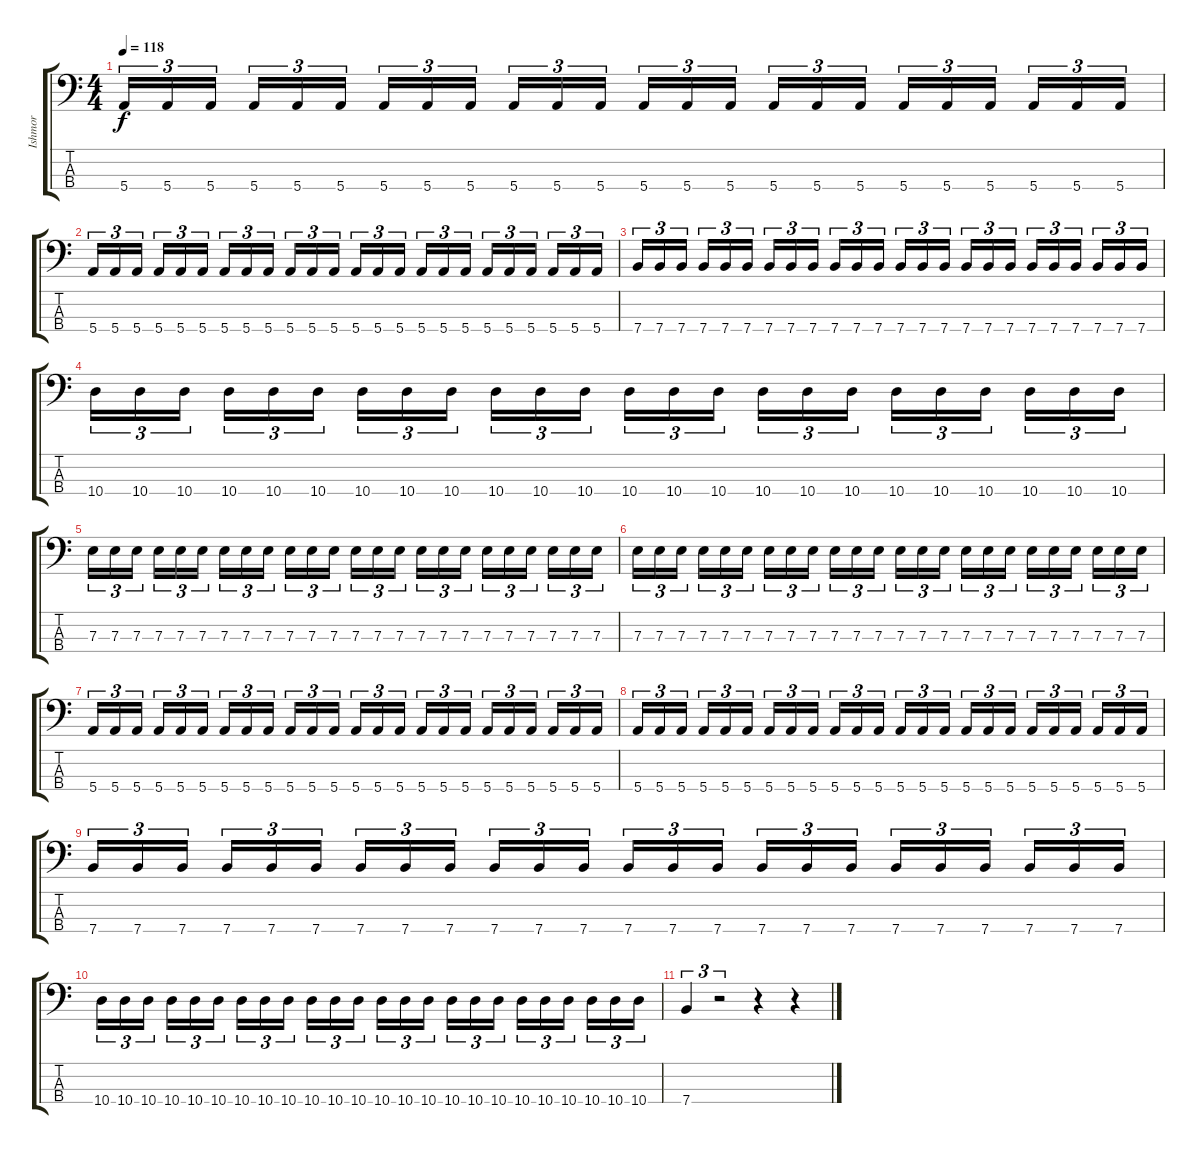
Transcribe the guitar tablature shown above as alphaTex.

\track ("Ishmor" "Ishmor") {instrument electricbasspick}
\staff {score tabs}
\tuning (G2 D2 A1 E1) {hide}
\ts (4 4)
\tempo 118
\clef f4
\ks c
5.4.16{tu (3 2) dy f} 5.4.16{tu (3 2)} 5.4.16{tu (3 2)} 5.4.16{tu (3 2)} 5.4.16{tu (3 2)} 5.4.16{tu (3 2)} 5.4.16{tu (3 2)} 5.4.16{tu (3 2)} 5.4.16{tu (3 2)} 5.4.16{tu (3 2)} 5.4.16{tu (3 2)} 5.4.16{tu (3 2)} 5.4.16{tu (3 2)} 5.4.16{tu (3 2)} 5.4.16{tu (3 2)} 5.4.16{tu (3 2)} 5.4.16{tu (3 2)} 5.4.16{tu (3 2)} 5.4.16{tu (3 2)} 5.4.16{tu (3 2)} 5.4.16{tu (3 2)} 5.4.16{tu (3 2)} 5.4.16{tu (3 2)} 5.4.16{tu (3 2)} |
5.4.16{tu (3 2)} 5.4.16{tu (3 2)} 5.4.16{tu (3 2)} 5.4.16{tu (3 2)} 5.4.16{tu (3 2)} 5.4.16{tu (3 2)} 5.4.16{tu (3 2)} 5.4.16{tu (3 2)} 5.4.16{tu (3 2)} 5.4.16{tu (3 2)} 5.4.16{tu (3 2)} 5.4.16{tu (3 2)} 5.4.16{tu (3 2)} 5.4.16{tu (3 2)} 5.4.16{tu (3 2)} 5.4.16{tu (3 2)} 5.4.16{tu (3 2)} 5.4.16{tu (3 2)} 5.4.16{tu (3 2)} 5.4.16{tu (3 2)} 5.4.16{tu (3 2)} 5.4.16{tu (3 2)} 5.4.16{tu (3 2)} 5.4.16{tu (3 2)} |
7.4.16{tu (3 2)} 7.4.16{tu (3 2)} 7.4.16{tu (3 2)} 7.4.16{tu (3 2)} 7.4.16{tu (3 2)} 7.4.16{tu (3 2)} 7.4.16{tu (3 2)} 7.4.16{tu (3 2)} 7.4.16{tu (3 2)} 7.4.16{tu (3 2)} 7.4.16{tu (3 2)} 7.4.16{tu (3 2)} 7.4.16{tu (3 2)} 7.4.16{tu (3 2)} 7.4.16{tu (3 2)} 7.4.16{tu (3 2)} 7.4.16{tu (3 2)} 7.4.16{tu (3 2)} 7.4.16{tu (3 2)} 7.4.16{tu (3 2)} 7.4.16{tu (3 2)} 7.4.16{tu (3 2)} 7.4.16{tu (3 2)} 7.4.16{tu (3 2)} |
10.4.16{tu (3 2)} 10.4.16{tu (3 2)} 10.4.16{tu (3 2)} 10.4.16{tu (3 2)} 10.4.16{tu (3 2)} 10.4.16{tu (3 2)} 10.4.16{tu (3 2)} 10.4.16{tu (3 2)} 10.4.16{tu (3 2)} 10.4.16{tu (3 2)} 10.4.16{tu (3 2)} 10.4.16{tu (3 2)} 10.4.16{tu (3 2)} 10.4.16{tu (3 2)} 10.4.16{tu (3 2)} 10.4.16{tu (3 2)} 10.4.16{tu (3 2)} 10.4.16{tu (3 2)} 10.4.16{tu (3 2)} 10.4.16{tu (3 2)} 10.4.16{tu (3 2)} 10.4.16{tu (3 2)} 10.4.16{tu (3 2)} 10.4.16{tu (3 2)} |
7.3.16{tu (3 2)} 7.3.16{tu (3 2)} 7.3.16{tu (3 2)} 7.3.16{tu (3 2)} 7.3.16{tu (3 2)} 7.3.16{tu (3 2)} 7.3.16{tu (3 2)} 7.3.16{tu (3 2)} 7.3.16{tu (3 2)} 7.3.16{tu (3 2)} 7.3.16{tu (3 2)} 7.3.16{tu (3 2)} 7.3.16{tu (3 2)} 7.3.16{tu (3 2)} 7.3.16{tu (3 2)} 7.3.16{tu (3 2)} 7.3.16{tu (3 2)} 7.3.16{tu (3 2)} 7.3.16{tu (3 2)} 7.3.16{tu (3 2)} 7.3.16{tu (3 2)} 7.3.16{tu (3 2)} 7.3.16{tu (3 2)} 7.3.16{tu (3 2)} |
7.3.16{tu (3 2)} 7.3.16{tu (3 2)} 7.3.16{tu (3 2)} 7.3.16{tu (3 2)} 7.3.16{tu (3 2)} 7.3.16{tu (3 2)} 7.3.16{tu (3 2)} 7.3.16{tu (3 2)} 7.3.16{tu (3 2)} 7.3.16{tu (3 2)} 7.3.16{tu (3 2)} 7.3.16{tu (3 2)} 7.3.16{tu (3 2)} 7.3.16{tu (3 2)} 7.3.16{tu (3 2)} 7.3.16{tu (3 2)} 7.3.16{tu (3 2)} 7.3.16{tu (3 2)} 7.3.16{tu (3 2)} 7.3.16{tu (3 2)} 7.3.16{tu (3 2)} 7.3.16{tu (3 2)} 7.3.16{tu (3 2)} 7.3.16{tu (3 2)} |
5.4.16{tu (3 2)} 5.4.16{tu (3 2)} 5.4.16{tu (3 2)} 5.4.16{tu (3 2)} 5.4.16{tu (3 2)} 5.4.16{tu (3 2)} 5.4.16{tu (3 2)} 5.4.16{tu (3 2)} 5.4.16{tu (3 2)} 5.4.16{tu (3 2)} 5.4.16{tu (3 2)} 5.4.16{tu (3 2)} 5.4.16{tu (3 2)} 5.4.16{tu (3 2)} 5.4.16{tu (3 2)} 5.4.16{tu (3 2)} 5.4.16{tu (3 2)} 5.4.16{tu (3 2)} 5.4.16{tu (3 2)} 5.4.16{tu (3 2)} 5.4.16{tu (3 2)} 5.4.16{tu (3 2)} 5.4.16{tu (3 2)} 5.4.16{tu (3 2)} |
5.4.16{tu (3 2)} 5.4.16{tu (3 2)} 5.4.16{tu (3 2)} 5.4.16{tu (3 2)} 5.4.16{tu (3 2)} 5.4.16{tu (3 2)} 5.4.16{tu (3 2)} 5.4.16{tu (3 2)} 5.4.16{tu (3 2)} 5.4.16{tu (3 2)} 5.4.16{tu (3 2)} 5.4.16{tu (3 2)} 5.4.16{tu (3 2)} 5.4.16{tu (3 2)} 5.4.16{tu (3 2)} 5.4.16{tu (3 2)} 5.4.16{tu (3 2)} 5.4.16{tu (3 2)} 5.4.16{tu (3 2)} 5.4.16{tu (3 2)} 5.4.16{tu (3 2)} 5.4.16{tu (3 2)} 5.4.16{tu (3 2)} 5.4.16{tu (3 2)} |
7.4.16{tu (3 2)} 7.4.16{tu (3 2)} 7.4.16{tu (3 2)} 7.4.16{tu (3 2)} 7.4.16{tu (3 2)} 7.4.16{tu (3 2)} 7.4.16{tu (3 2)} 7.4.16{tu (3 2)} 7.4.16{tu (3 2)} 7.4.16{tu (3 2)} 7.4.16{tu (3 2)} 7.4.16{tu (3 2)} 7.4.16{tu (3 2)} 7.4.16{tu (3 2)} 7.4.16{tu (3 2)} 7.4.16{tu (3 2)} 7.4.16{tu (3 2)} 7.4.16{tu (3 2)} 7.4.16{tu (3 2)} 7.4.16{tu (3 2)} 7.4.16{tu (3 2)} 7.4.16{tu (3 2)} 7.4.16{tu (3 2)} 7.4.16{tu (3 2)} |
10.4.16{tu (3 2)} 10.4.16{tu (3 2)} 10.4.16{tu (3 2)} 10.4.16{tu (3 2)} 10.4.16{tu (3 2)} 10.4.16{tu (3 2)} 10.4.16{tu (3 2)} 10.4.16{tu (3 2)} 10.4.16{tu (3 2)} 10.4.16{tu (3 2)} 10.4.16{tu (3 2)} 10.4.16{tu (3 2)} 10.4.16{tu (3 2)} 10.4.16{tu (3 2)} 10.4.16{tu (3 2)} 10.4.16{tu (3 2)} 10.4.16{tu (3 2)} 10.4.16{tu (3 2)} 10.4.16{tu (3 2)} 10.4.16{tu (3 2)} 10.4.16{tu (3 2)} 10.4.16{tu (3 2)} 10.4.16{tu (3 2)} 10.4.16{tu (3 2)} |
7.4.4{tu (3 2)} r.2{tu (3 2)} r.4 r.4
